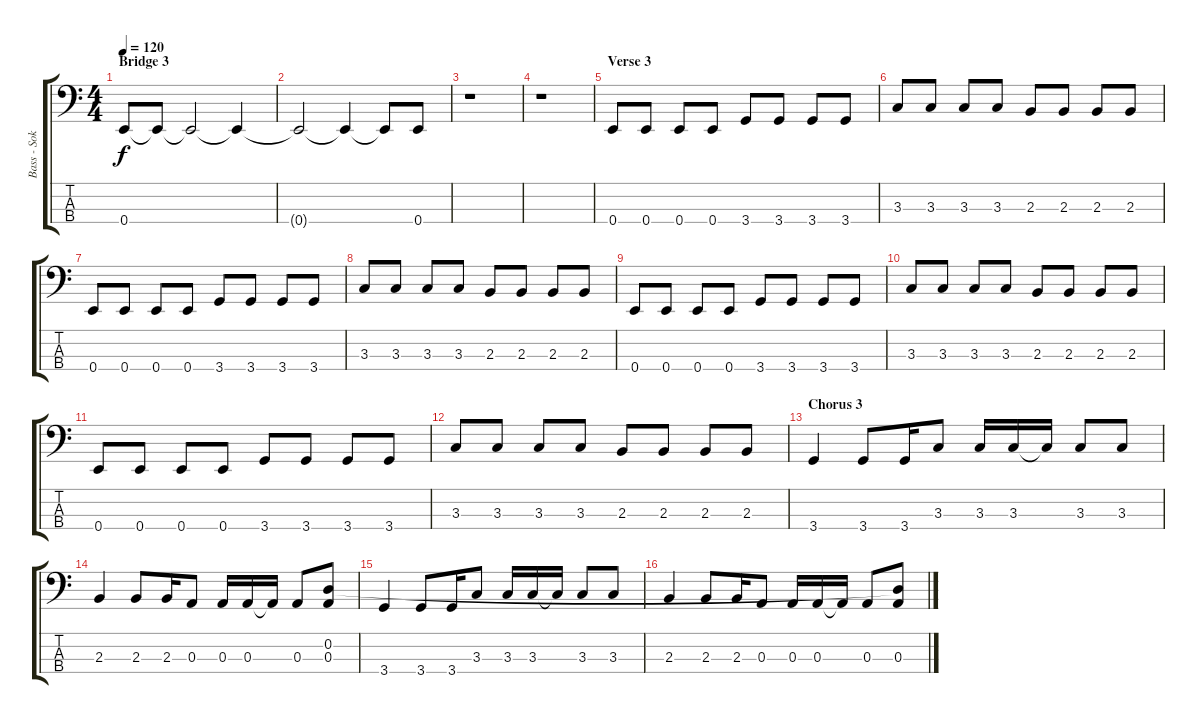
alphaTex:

\track ("Bass - Soko" "Bass - Sok") {instrument electricbasspick}
\staff {score tabs}
\tuning (G2 D2 A1 E1) {hide}
\ts (4 4)
\section ("" "Bridge 3")
\tempo 120
\clef f4
\ks c
0.4.8{dy f} 0.4{t}.8 0.4{t}.2 0.4{t}.4 |
0.4{t}.2 0.4{t}.4 0.4{t}.8 0.4.8 |
r.1 |
r.1 |
\section ("" "Verse 3")
0.4.8 0.4.8 0.4.8 0.4.8 3.4.8 3.4.8 3.4.8 3.4.8 |
3.3.8 3.3.8 3.3.8 3.3.8 2.3.8 2.3.8 2.3.8 2.3.8 |
0.4.8 0.4.8 0.4.8 0.4.8 3.4.8 3.4.8 3.4.8 3.4.8 |
3.3.8 3.3.8 3.3.8 3.3.8 2.3.8 2.3.8 2.3.8 2.3.8 |
0.4.8 0.4.8 0.4.8 0.4.8 3.4.8 3.4.8 3.4.8 3.4.8 |
3.3.8 3.3.8 3.3.8 3.3.8 2.3.8 2.3.8 2.3.8 2.3.8 |
0.4.8 0.4.8 0.4.8 0.4.8 3.4.8 3.4.8 3.4.8 3.4.8 |
3.3.8 3.3.8 3.3.8 3.3.8 2.3.8 2.3.8 2.3.8 2.3.8 |
\section ("" "Chorus 3")
3.4.4 3.4.8 3.4.16 3.3.8 3.3.16 3.3.16 3.3{t}.16 3.3.8 3.3.8 |
2.3.4 2.3.8 2.3.16 0.3.8 0.3.16 0.3.16 0.3{t}.16 0.3.8 (0.2 0.3).8 |
3.4.4 3.4.8 3.4.16 3.3.8 3.3.16 3.3.16 3.3{t}.16 3.3.8 3.3.8 |
2.3.4 2.3.8 2.3.16 0.3.8 0.3.16 0.3.16 0.3{t}.16 0.3.8 (0.2{t} 0.3).8
